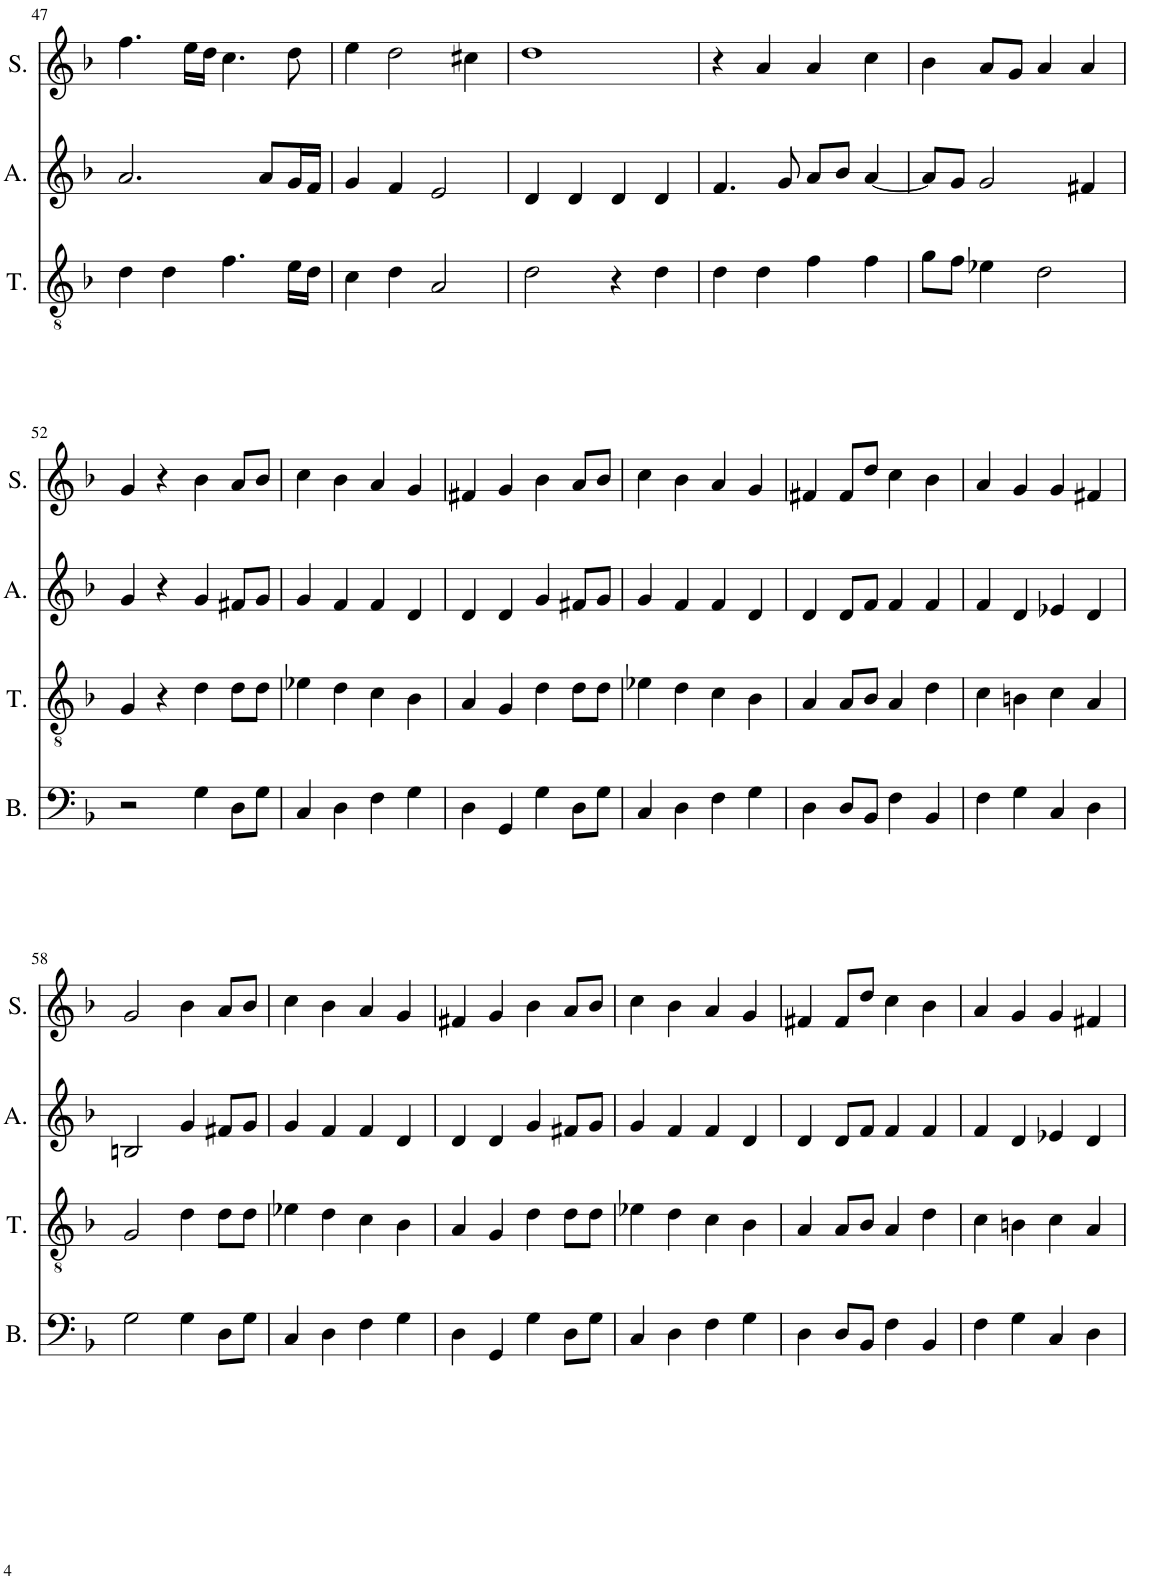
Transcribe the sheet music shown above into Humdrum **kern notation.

**kern	**kern	**kern	**kern
*part4	*part3	*part2	*part1
*staff4	*staff3	*staff2	*staff1
*I"Basse	*I"Ténor	*I"Alto	*I"Soprano
*I'B.	*I'T.	*I'A.	*I'S.
!!LO:PB:g=z
*clefF4	*clefGv2	*clefG2	*clefG2
*k[b-]	*k[b-]	*k[b-]	*k[b-]
*M4/4	*M4/4	*M4/4	*M4/4
=47	=47	=47	=47
1r	4d\	2.a/	4.ff\
.	4d\	.	.
.	.	.	16ee\LL
.	.	.	16dd\JJ
.	4.f\	.	4.cc\
.	.	8a/L	.
.	16e\LL	16g/L	8dd\
.	16d\JJ	16f/JJ	.
=48	=48	=48	=48
1r	4c\	4g/	4ee\
.	4d\	4f/	2dd\
.	2A/	2e/	.
.	.	.	4cc#X\
=49	=49	=49	=49
1r	2d\	4d/	1dd
.	.	4d/	.
.	4r	4d/	.
.	4d\	4d/	.
=50	=50	=50	=50
1r	4d\	4.f/	4r
.	4d\	.	4a/
.	.	8g/	.
.	4f\	8a/L	4a/
.	.	8b-/J	.
.	4f\	[4a/	4cc\
=51	=51	=51	=51
1r	8g\L	8a/L]	4b-\
.	8f\J	8g/J	.
.	4e-X\	2g/	8a/L
.	.	.	8g/J
.	2d\	.	4a/
.	.	4f#X/	4a/
!!LO:LB:g=z
=52	=52	=52	=52
2r	4G/	4g/	4g/
.	4r	4r	4r
4G\	4d\	4g/	4b-\
8D\L	8d\L	8f#X/L	8a/L
8G\J	8d\J	8g/J	8b-/J
=53	=53	=53	=53
4C/	4e-X\	4g/	4cc\
4D\	4d\	4f/	4b-\
4F\	4c\	4f/	4a/
4G\	4B-\	4d/	4g/
=54	=54	=54	=54
4D\	4A/	4d/	4f#X/
4GG/	4G/	4d/	4g/
4G\	4d\	4g/	4b-\
8D\L	8d\L	8f#X/L	8a/L
8G\J	8d\J	8g/J	8b-/J
=55	=55	=55	=55
4C/	4e-X\	4g/	4cc\
4D\	4d\	4f/	4b-\
4F\	4c\	4f/	4a/
4G\	4B-\	4d/	4g/
=56	=56	=56	=56
4D\	4A/	4d/	4f#X/
8D/L	8A/L	8d/L	8f#/L
8BB-/J	8B-/J	8f/J	8dd/J
4F\	4A/	4f/	4cc\
4BB-/	4d\	4f/	4b-\
=57	=57	=57	=57
4F\	4c\	4f/	4a/
4G\	4Bn\	4d/	4g/
4C/	4c\	4e-X/	4g/
4D\	4A/	4d/	4f#X/
!!LO:LB:g=z
=58	=58	=58	=58
2G\	2G/	2Bn/	2g/
4G\	4d\	4g/	4b-\
8D\L	8d\L	8f#X/L	8a/L
8G\J	8d\J	8g/J	8b-/J
=59	=59	=59	=59
4C/	4e-X\	4g/	4cc\
4D\	4d\	4f/	4b-\
4F\	4c\	4f/	4a/
4G\	4B-\	4d/	4g/
=60	=60	=60	=60
4D\	4A/	4d/	4f#X/
4GG/	4G/	4d/	4g/
4G\	4d\	4g/	4b-\
8D\L	8d\L	8f#X/L	8a/L
8G\J	8d\J	8g/J	8b-/J
=61	=61	=61	=61
4C/	4e-X\	4g/	4cc\
4D\	4d\	4f/	4b-\
4F\	4c\	4f/	4a/
4G\	4B-\	4d/	4g/
=62	=62	=62	=62
4D\	4A/	4d/	4f#X/
8D/L	8A/L	8d/L	8f#/L
8BB-/J	8B-/J	8f/J	8dd/J
4F\	4A/	4f/	4cc\
4BB-/	4d\	4f/	4b-\
=63	=63	=63	=63
4F\	4c\	4f/	4a/
*	*	*	*MM90
4G\	4Bn\	4d/	4g/
4C/	4c\	4e-X/	4g/
*	*	*	*MM80
4D\	4A/	4d/	4f#X/
=	=	=	=
*-	*-	*-	*-
